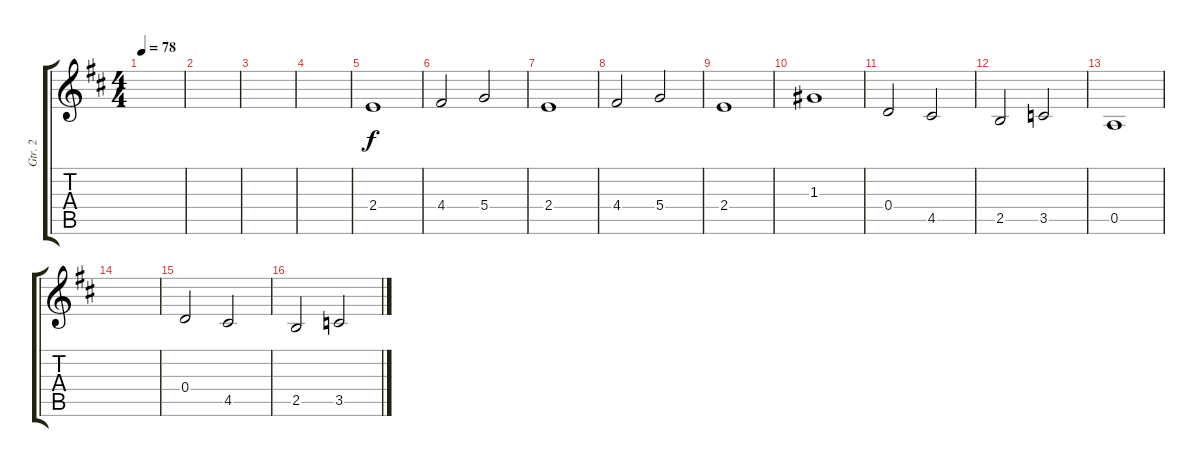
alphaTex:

\track ("Gtr. 2" "Gtr. 2") {instrument electricguitarclean}
\staff {score tabs}
\tuning (E4 B3 G3 D3 A2 E2) {hide}
\ts (4 4)
\tempo 78
\clef g2
\ks d
|
|
|
|
2.4.1 |
4.4.2 5.4.2 |
2.4.1 |
4.4.2 5.4.2 |
2.4.1 |
1.3.1 |
0.4.2 4.5.2 |
2.5.2 3.5.2 |
0.5.1 |
|
0.4.2 4.5.2 |
2.5.2 3.5.2
